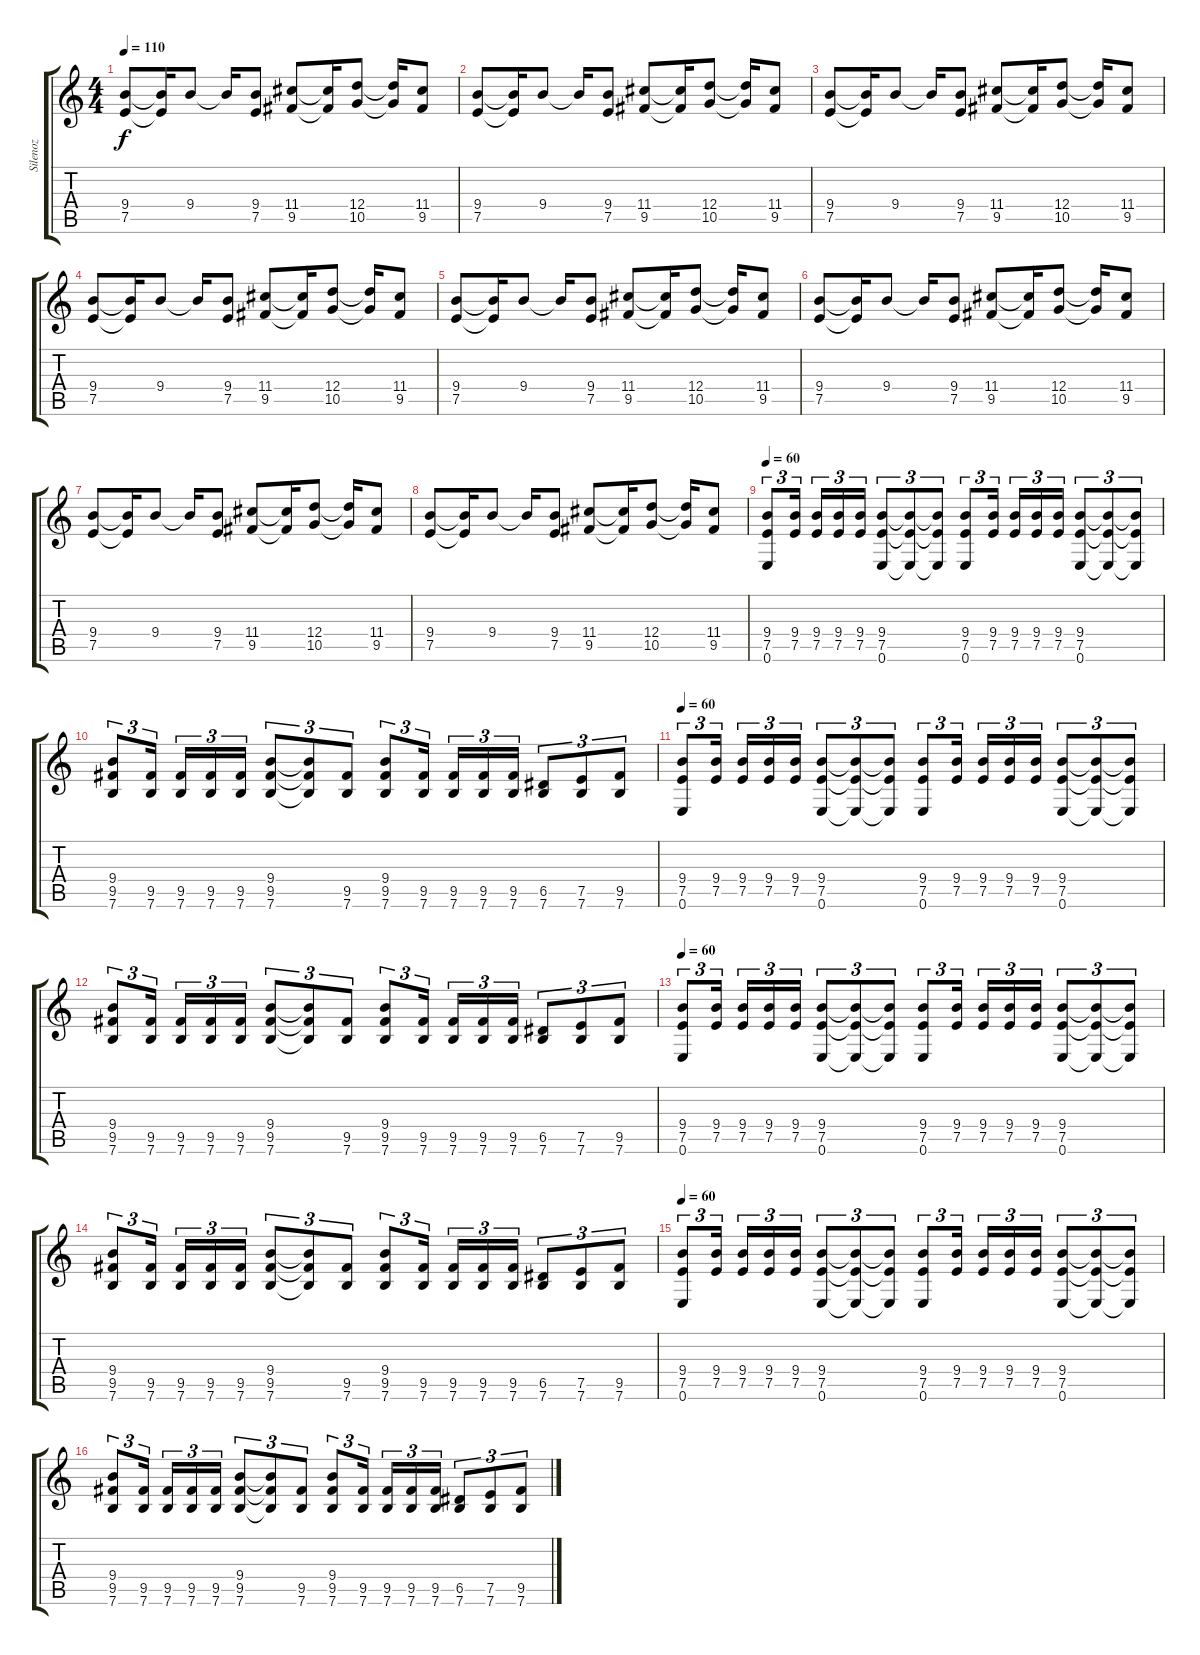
\track ("Silenoz" "Silenoz") {instrument overdrivenguitar}
\staff {score tabs}
\tuning (E4 B3 G3 D3 A2 E2) {hide}
\ts (4 4)
\tempo 110
\clef g2
\ks c
(9.4 7.5).8{dy f instrument overdrivenguitar} (9.4{t} 7.5{t}).16 9.4.8 9.4{t}.16 (9.4 7.5).8 (11.4 9.5).8 (11.4{t} 9.5{t}).16 (12.4 10.5).8 (12.4{t} 10.5{t}).16 (11.4 9.5).8 |
(9.4 7.5).8 (9.4{t} 7.5{t}).16 9.4.8 9.4{t}.16 (9.4 7.5).8 (11.4 9.5).8 (11.4{t} 9.5{t}).16 (12.4 10.5).8 (12.4{t} 10.5{t}).16 (11.4 9.5).8 |
(9.4 7.5).8 (9.4{t} 7.5{t}).16 9.4.8 9.4{t}.16 (9.4 7.5).8 (11.4 9.5).8 (11.4{t} 9.5{t}).16 (12.4 10.5).8 (12.4{t} 10.5{t}).16 (11.4 9.5).8 |
(9.4 7.5).8 (9.4{t} 7.5{t}).16 9.4.8 9.4{t}.16 (9.4 7.5).8 (11.4 9.5).8 (11.4{t} 9.5{t}).16 (12.4 10.5).8 (12.4{t} 10.5{t}).16 (11.4 9.5).8 |
(9.4 7.5).8 (9.4{t} 7.5{t}).16 9.4.8 9.4{t}.16 (9.4 7.5).8 (11.4 9.5).8 (11.4{t} 9.5{t}).16 (12.4 10.5).8 (12.4{t} 10.5{t}).16 (11.4 9.5).8 |
(9.4 7.5).8 (9.4{t} 7.5{t}).16 9.4.8 9.4{t}.16 (9.4 7.5).8 (11.4 9.5).8 (11.4{t} 9.5{t}).16 (12.4 10.5).8 (12.4{t} 10.5{t}).16 (11.4 9.5).8 |
(9.4 7.5).8 (9.4{t} 7.5{t}).16 9.4.8 9.4{t}.16 (9.4 7.5).8 (11.4 9.5).8 (11.4{t} 9.5{t}).16 (12.4 10.5).8 (12.4{t} 10.5{t}).16 (11.4 9.5).8 |
(9.4 7.5).8 (9.4{t} 7.5{t}).16 9.4.8 9.4{t}.16 (9.4 7.5).8 (11.4 9.5).8 (11.4{t} 9.5{t}).16 (12.4 10.5).8 (12.4{t} 10.5{t}).16 (11.4 9.5).8 |
\tempo 60
(9.4 7.5 0.6).8{tu (3 2)} (9.4 7.5).16{tu (3 2)} (9.4 7.5).16{tu (3 2)} (9.4 7.5).16{tu (3 2)} (9.4 7.5).16{tu (3 2)} (9.4 7.5 0.6).8{tu (3 2)} (9.4{t} 7.5{t} 0.6{t}).8{tu (3 2)} (9.4{t} 7.5{t} 0.6{t}).8{tu (3 2)} (9.4 7.5 0.6).8{tu (3 2)} (9.4 7.5).16{tu (3 2)} (9.4 7.5).16{tu (3 2)} (9.4 7.5).16{tu (3 2)} (9.4 7.5).16{tu (3 2)} (9.4 7.5 0.6).8{tu (3 2)} (9.4{t} 7.5{t} 0.6{t}).8{tu (3 2)} (9.4{t} 7.5{t} 0.6{t}).8{tu (3 2)} |
(9.4 9.5 7.6).8{tu (3 2)} (9.5 7.6).16{tu (3 2)} (9.5 7.6).16{tu (3 2)} (9.5 7.6).16{tu (3 2)} (9.5 7.6).16{tu (3 2)} (9.4 9.5 7.6).8{tu (3 2)} (9.4{t} 9.5{t} 7.6{t}).8{tu (3 2)} (9.5 7.6).8{tu (3 2)} (9.4 9.5 7.6).8{tu (3 2)} (9.5 7.6).16{tu (3 2)} (9.5 7.6).16{tu (3 2)} (9.5 7.6).16{tu (3 2)} (9.5 7.6).16{tu (3 2)} (6.5 7.6).8{tu (3 2)} (7.5 7.6).8{tu (3 2)} (9.5 7.6).8{tu (3 2)} |
\tempo 60
(9.4 7.5 0.6).8{tu (3 2)} (9.4 7.5).16{tu (3 2)} (9.4 7.5).16{tu (3 2)} (9.4 7.5).16{tu (3 2)} (9.4 7.5).16{tu (3 2)} (9.4 7.5 0.6).8{tu (3 2)} (9.4{t} 7.5{t} 0.6{t}).8{tu (3 2)} (9.4{t} 7.5{t} 0.6{t}).8{tu (3 2)} (9.4 7.5 0.6).8{tu (3 2)} (9.4 7.5).16{tu (3 2)} (9.4 7.5).16{tu (3 2)} (9.4 7.5).16{tu (3 2)} (9.4 7.5).16{tu (3 2)} (9.4 7.5 0.6).8{tu (3 2)} (9.4{t} 7.5{t} 0.6{t}).8{tu (3 2)} (9.4{t} 7.5{t} 0.6{t}).8{tu (3 2)} |
(9.4 9.5 7.6).8{tu (3 2)} (9.5 7.6).16{tu (3 2)} (9.5 7.6).16{tu (3 2)} (9.5 7.6).16{tu (3 2)} (9.5 7.6).16{tu (3 2)} (9.4 9.5 7.6).8{tu (3 2)} (9.4{t} 9.5{t} 7.6{t}).8{tu (3 2)} (9.5 7.6).8{tu (3 2)} (9.4 9.5 7.6).8{tu (3 2)} (9.5 7.6).16{tu (3 2)} (9.5 7.6).16{tu (3 2)} (9.5 7.6).16{tu (3 2)} (9.5 7.6).16{tu (3 2)} (6.5 7.6).8{tu (3 2)} (7.5 7.6).8{tu (3 2)} (9.5 7.6).8{tu (3 2)} |
\tempo 60
(9.4 7.5 0.6).8{tu (3 2)} (9.4 7.5).16{tu (3 2)} (9.4 7.5).16{tu (3 2)} (9.4 7.5).16{tu (3 2)} (9.4 7.5).16{tu (3 2)} (9.4 7.5 0.6).8{tu (3 2)} (9.4{t} 7.5{t} 0.6{t}).8{tu (3 2)} (9.4{t} 7.5{t} 0.6{t}).8{tu (3 2)} (9.4 7.5 0.6).8{tu (3 2)} (9.4 7.5).16{tu (3 2)} (9.4 7.5).16{tu (3 2)} (9.4 7.5).16{tu (3 2)} (9.4 7.5).16{tu (3 2)} (9.4 7.5 0.6).8{tu (3 2)} (9.4{t} 7.5{t} 0.6{t}).8{tu (3 2)} (9.4{t} 7.5{t} 0.6{t}).8{tu (3 2)} |
(9.4 9.5 7.6).8{tu (3 2)} (9.5 7.6).16{tu (3 2)} (9.5 7.6).16{tu (3 2)} (9.5 7.6).16{tu (3 2)} (9.5 7.6).16{tu (3 2)} (9.4 9.5 7.6).8{tu (3 2)} (9.4{t} 9.5{t} 7.6{t}).8{tu (3 2)} (9.5 7.6).8{tu (3 2)} (9.4 9.5 7.6).8{tu (3 2)} (9.5 7.6).16{tu (3 2)} (9.5 7.6).16{tu (3 2)} (9.5 7.6).16{tu (3 2)} (9.5 7.6).16{tu (3 2)} (6.5 7.6).8{tu (3 2)} (7.5 7.6).8{tu (3 2)} (9.5 7.6).8{tu (3 2)} |
\tempo 60
(9.4 7.5 0.6).8{tu (3 2)} (9.4 7.5).16{tu (3 2)} (9.4 7.5).16{tu (3 2)} (9.4 7.5).16{tu (3 2)} (9.4 7.5).16{tu (3 2)} (9.4 7.5 0.6).8{tu (3 2)} (9.4{t} 7.5{t} 0.6{t}).8{tu (3 2)} (9.4{t} 7.5{t} 0.6{t}).8{tu (3 2)} (9.4 7.5 0.6).8{tu (3 2)} (9.4 7.5).16{tu (3 2)} (9.4 7.5).16{tu (3 2)} (9.4 7.5).16{tu (3 2)} (9.4 7.5).16{tu (3 2)} (9.4 7.5 0.6).8{tu (3 2)} (9.4{t} 7.5{t} 0.6{t}).8{tu (3 2)} (9.4{t} 7.5{t} 0.6{t}).8{tu (3 2)} |
(9.4 9.5 7.6).8{tu (3 2)} (9.5 7.6).16{tu (3 2)} (9.5 7.6).16{tu (3 2)} (9.5 7.6).16{tu (3 2)} (9.5 7.6).16{tu (3 2)} (9.4 9.5 7.6).8{tu (3 2)} (9.4{t} 9.5{t} 7.6{t}).8{tu (3 2)} (9.5 7.6).8{tu (3 2)} (9.4 9.5 7.6).8{tu (3 2)} (9.5 7.6).16{tu (3 2)} (9.5 7.6).16{tu (3 2)} (9.5 7.6).16{tu (3 2)} (9.5 7.6).16{tu (3 2)} (6.5 7.6).8{tu (3 2)} (7.5 7.6).8{tu (3 2)} (9.5 7.6).8{tu (3 2)}
